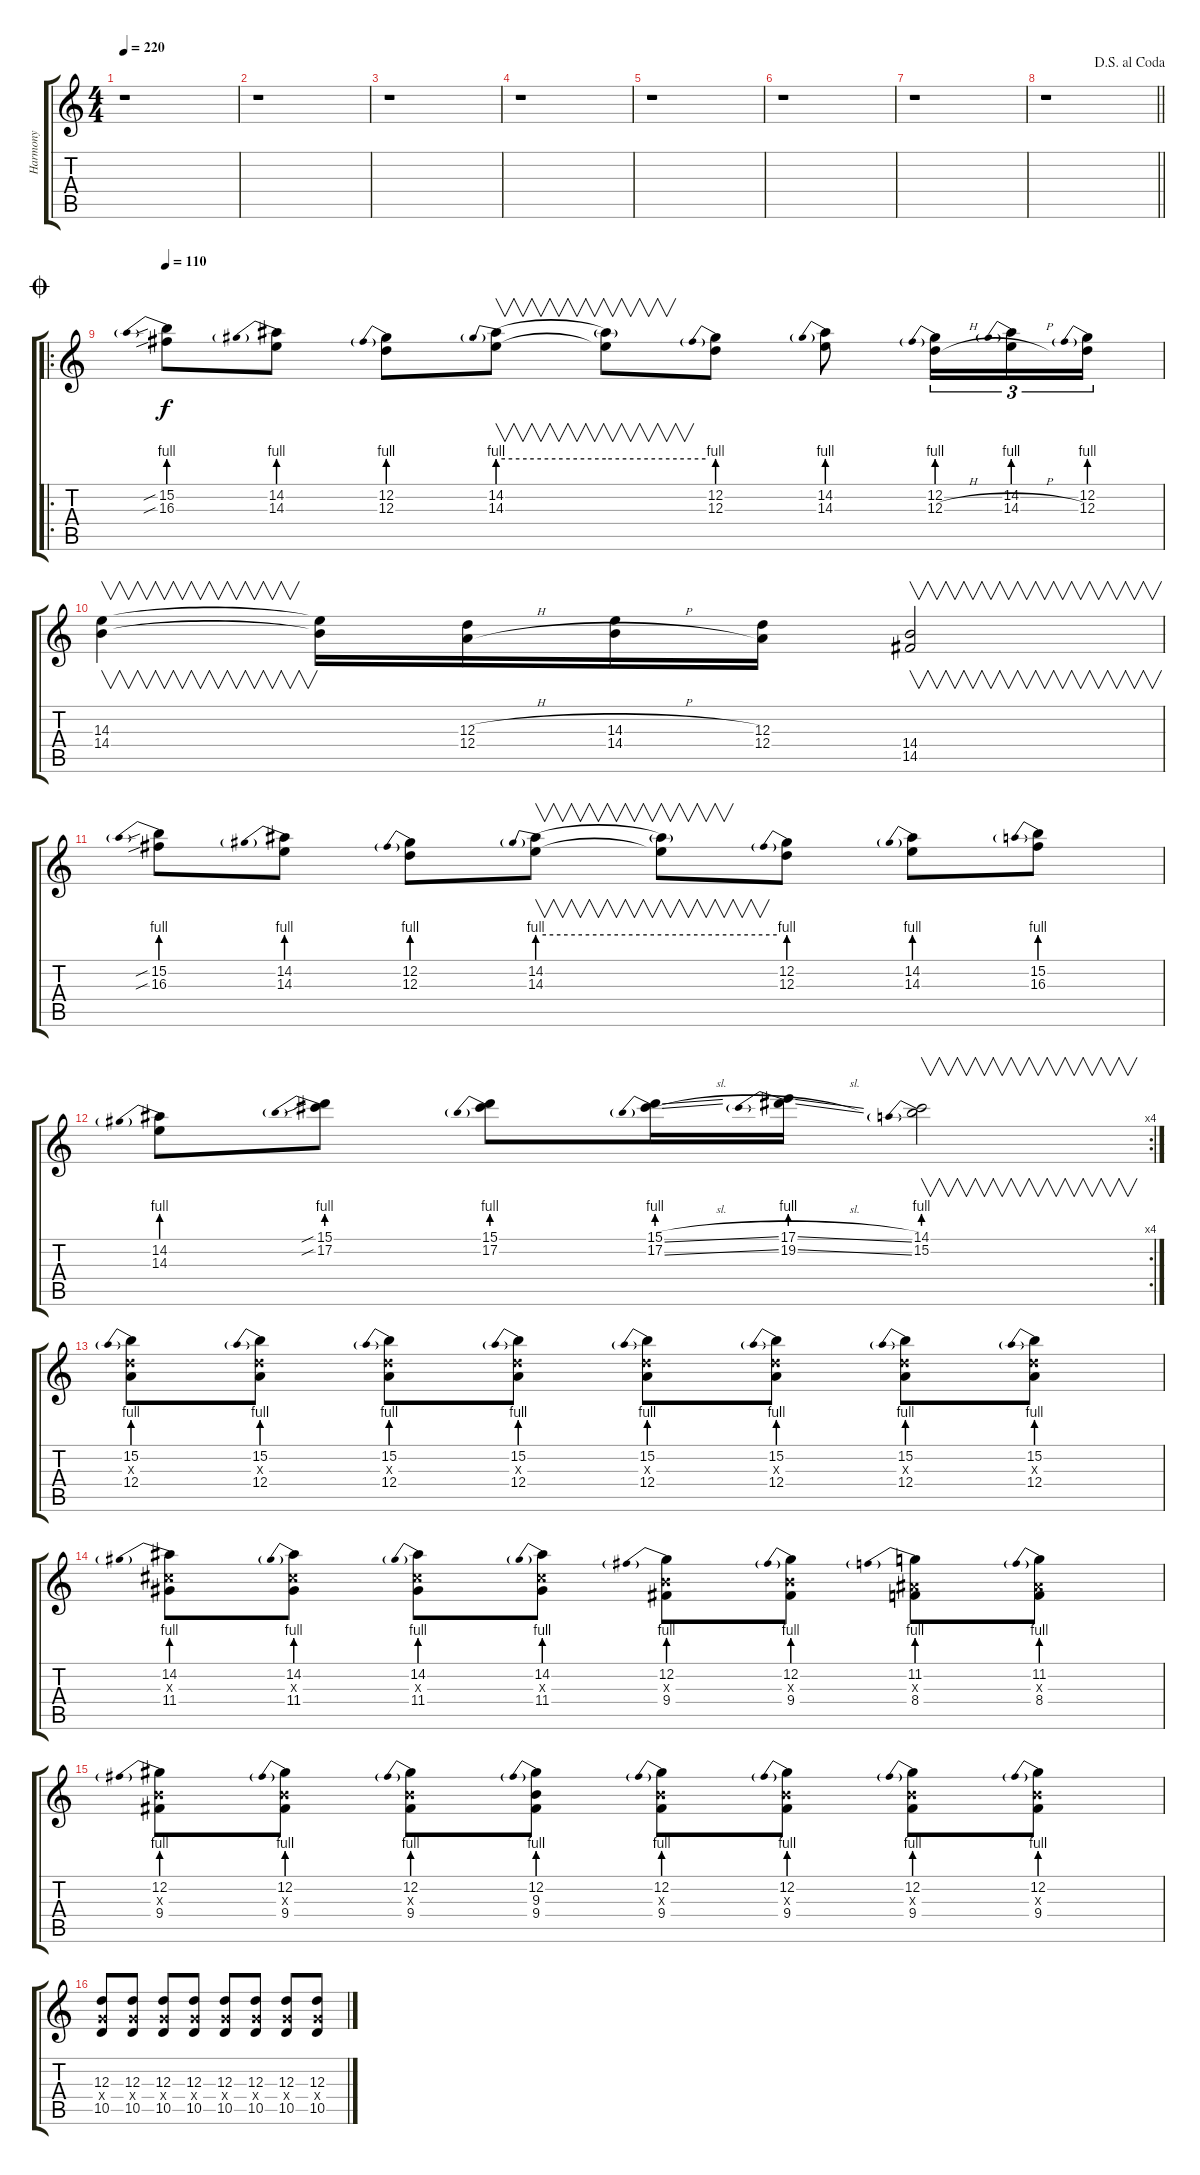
\track ("Harmony" "Harmony") {instrument distortionguitar}
\staff {score tabs}
\tuning (B3 Gb3 D3 A2 E2 B1) {hide}
\ts (4 4)
\tempo 220
\clef g2
\ks c
r.1{dy f} |
r.1 |
r.1 |
r.1 |
r.1 |
r.1 |
r.1 |
\jump dalsegnoalcoda
\barLineRight lightlight
r.1 |
\ro
\jump coda
\tempo 110
(15.2{be (prebend 0 4 60 4) sib} 16.3{sib}).8 (14.2{be (prebend 0 4 60 4)} 14.3).8 (12.2{be (prebend 0 4 60 4)} 12.3).8 (14.2{be (prebend 0 4 60 4)} 14.3).8{v} (14.2{be (hold 0 4 60 4) t} 14.3{t}).8{v} (12.2{be (prebend 0 4 60 4)} 12.3).8 (14.2{be (prebend 0 4 60 4)} 14.3).8 (12.2{be (prebend 0 4 60 4)} 12.3{h}).16{tu (3 2)} (14.2{be (prebend 0 4 60 4)} 14.3{h}).16{tu (3 2)} (12.2{be (prebend 0 4 60 4)} 12.3).16{tu (3 2)} |
(14.3 14.4).4{v} (14.3{t} 14.4{t}).16 (12.3{h} 12.4{h}).16 (14.3{h} 14.4{h}).16 (12.3 12.4).16 (14.4 14.5).2{v} |
(15.2{be (prebend 0 4 60 4) sib} 16.3{sib}).8 (14.2{be (prebend 0 4 60 4)} 14.3).8 (12.2{be (prebend 0 4 60 4)} 12.3).8 (14.2{be (prebend 0 4 60 4)} 14.3).8{v} (14.2{be (hold 0 4 60 4) t} 14.3{t}).8{v} (12.2{be (prebend 0 4 60 4)} 12.3).8 (14.2{be (prebend 0 4 60 4)} 14.3).8 (15.2{be (prebend 0 4 60 4)} 16.3).8 |
\rc 4
(14.2{be (prebend 0 4 60 4)} 14.3).8 (15.1{sib} 17.2{be (prebend 0 4 60 4) sib}).8 (15.1 17.2{be (prebend 0 4 60 4)}).8 (15.1{sl} 17.2{be (prebend 0 4 60 4) sl}).16 (17.1{sl} 19.2{be (prebend 0 4 60 4) sl}).16 (14.1 15.2{be (prebend 0 4 60 4)}).2{v} |
(15.2{be (prebend 0 4 60 4)} 12.3{x} 12.4).8 (15.2{be (prebend 0 4 60 4)} 12.3{x} 12.4).8 (15.2{be (prebend 0 4 60 4)} 12.3{x} 12.4).8 (15.2{be (prebend 0 4 60 4)} 12.3{x} 12.4).8 (15.2{be (prebend 0 4 60 4)} 12.3{x} 12.4).8 (15.2{be (prebend 0 4 60 4)} 12.3{x} 12.4).8 (15.2{be (prebend 0 4 60 4)} 12.3{x} 12.4).8 (15.2{be (prebend 0 4 60 4)} 12.3{x} 12.4).8 |
(14.2{be (prebend 0 4 60 4)} 11.3{x} 11.4).8 (14.2{be (prebend 0 4 60 4)} 11.3{x} 11.4).8 (14.2{be (prebend 0 4 60 4)} 11.3{x} 11.4).8 (14.2{be (prebend 0 4 60 4)} 11.3{x} 11.4).8 (12.2{be (prebend 0 4 60 4)} 9.3{x} 9.4).8 (12.2{be (prebend 0 4 60 4)} 9.3{x} 9.4).8 (11.2{be (prebend 0 4 60 4)} 8.3{x} 8.4).8 (11.2{be (prebend 0 4 60 4)} 8.3{x} 8.4).8 |
(12.2{be (prebend 0 4 60 4)} 9.3{x} 9.4).8 (12.2{be (prebend 0 4 60 4)} 9.3{x} 9.4).8 (12.2{be (prebend 0 4 60 4)} 9.3{x} 9.4).8 (12.2{be (prebend 0 4 60 4)} 9.3 9.4).8 (12.2{be (prebend 0 4 60 4)} 9.3{x} 9.4).8 (12.2{be (prebend 0 4 60 4)} 9.3{x} 9.4).8 (12.2{be (prebend 0 4 60 4)} 9.3{x} 9.4).8 (12.2{be (prebend 0 4 60 4)} 9.3{x} 9.4).8 |
(12.3 10.4{x} 10.5).8 (12.3 10.4{x} 10.5).8 (12.3 10.4{x} 10.5).8 (12.3 10.4{x} 10.5).8 (12.3 10.4{x} 10.5).8 (12.3 10.4{x} 10.5).8 (12.3 10.4{x} 10.5).8 (12.3 10.4{x} 10.5).8
